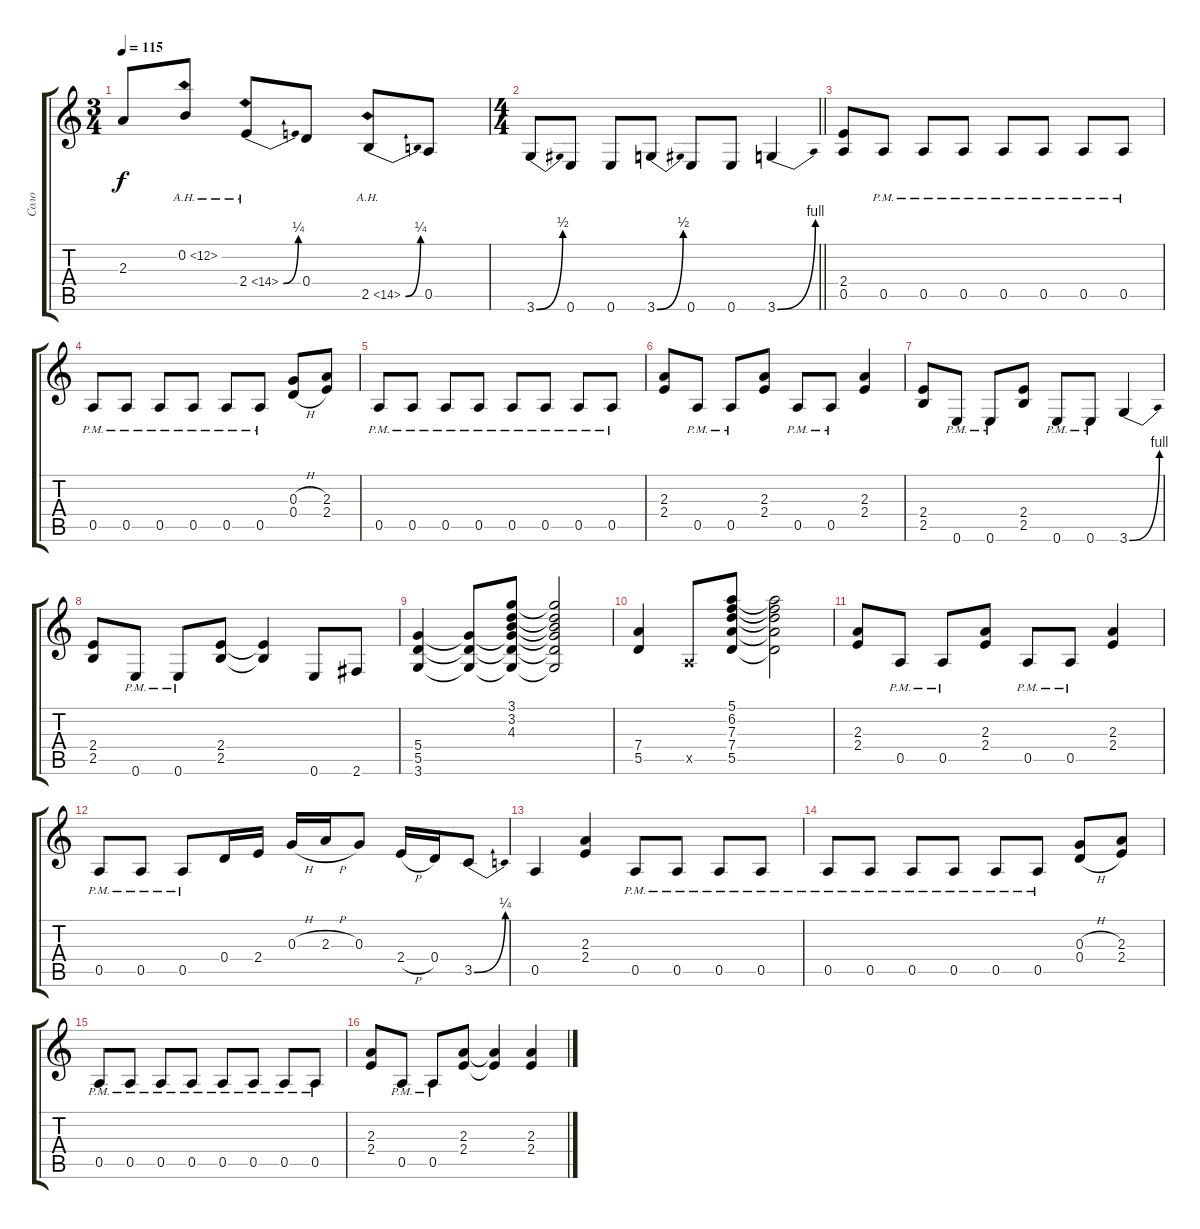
\track ("Соло" "Соло") {instrument distortionguitar}
\staff {score tabs}
\tuning (E4 B3 G3 D3 A2 E2) {hide}
\ts (3 4)
\tempo 115
\clef g2
\ks c
2.3{t}.8{dy f} 0.2{ah 12}.8 2.4{be (bend 0 0 60 1) ah 12}.8 0.4.8 2.5{be (bend 0 0 60 1) ah 12}.8 0.5.8 |
\ts (4 4)
\barLineRight lightlight
3.6{be (bend 0 0 60 2)}.8 0.6.8 0.6.8 3.6{be (bend 0 0 60 2)}.8 0.6.8 0.6.8 3.6{be (bend 0 0 60 4)}.4 |
(2.4 0.5).8 0.5{pm}.8 0.5{pm}.8 0.5{pm}.8 0.5{pm}.8 0.5{pm}.8 0.5{pm}.8 0.5{pm}.8 |
0.5{pm}.8 0.5{pm}.8 0.5{pm}.8 0.5{pm}.8 0.5{pm}.8 0.5{pm}.8 (0.3{h} 0.4{h}).8 (2.3 2.4).8 |
0.5{pm}.8 0.5{pm}.8 0.5{pm}.8 0.5{pm}.8 0.5{pm}.8 0.5{pm}.8 0.5{pm}.8 0.5{pm}.8 |
(2.3 2.4).8 0.5{pm}.8 0.5{pm}.8 (2.3 2.4).8 0.5{pm}.8 0.5{pm}.8 (2.3 2.4).4 |
(2.4 2.5).8 0.6{pm}.8 0.6{pm}.8 (2.4 2.5).8 0.6{pm}.8 0.6{pm}.8 3.6{be (bend 0 0 60 4)}.4 |
(2.4 2.5).8 0.6{pm}.8 0.6{pm}.8 (2.4 2.5).8 (2.4{t} 2.5{t}).4 0.6.8 2.6.8 |
(5.4 5.5 3.6).4 (5.4{t} 5.5{t} 3.6{t}).8 (3.1 3.2 4.3 5.4{t} 5.5{t} 3.6{t}).8 (3.1{t} 3.2{t} 4.3{t} 5.4{t} 5.5{t} 3.6{t}).2 |
(7.4 5.5).4 0.5{x}.8 (5.1 6.2 7.3 7.4 5.5).8 (5.1{t} 6.2{t} 7.3{t} 7.4{t} 5.5{t}).2 |
(2.3 2.4).8 0.5{pm}.8 0.5{pm}.8 (2.3 2.4).8 0.5{pm}.8 0.5{pm}.8 (2.3 2.4).4 |
0.5{pm}.8 0.5{pm}.8 0.5{pm}.8 0.4.16 2.4.16 0.3{h}.16 2.3{h}.16 0.3.8 2.4{h}.16 0.4.16 3.5{be (bend 0 0 60 1)}.8 |
0.5.4 (2.3 2.4).4 0.5{pm}.8 0.5{pm}.8 0.5{pm}.8 0.5{pm}.8 |
0.5{pm}.8 0.5{pm}.8 0.5{pm}.8 0.5{pm}.8 0.5{pm}.8 0.5{pm}.8 (0.3{h} 0.4{h}).8 (2.3 2.4).8 |
0.5{pm}.8 0.5{pm}.8 0.5{pm}.8 0.5{pm}.8 0.5{pm}.8 0.5{pm}.8 0.5{pm}.8 0.5{pm}.8 |
(2.3 2.4).8 0.5{pm}.8 0.5{pm}.8 (2.3 2.4).8 (2.3{t} 2.4{t}).4 (2.3 2.4).4
